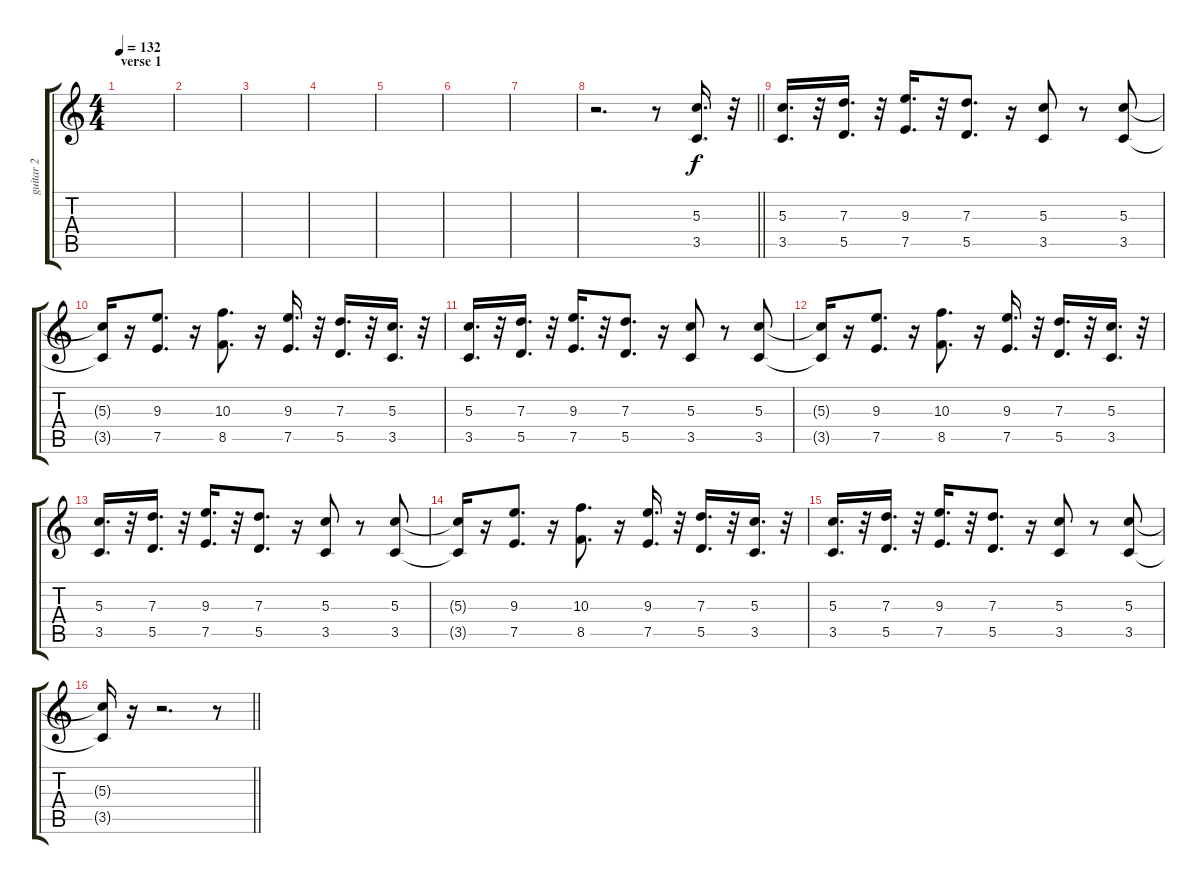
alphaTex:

\track ("guitar 2" "guitar 2") {instrument electricguitarjazz}
\staff {score tabs}
\tuning (E4 B3 G3 D3 A2 E2) {hide}
\ts (4 4)
\section ("" "verse 1")
\tempo 132
\clef g2
\ks c
|
|
|
|
|
|
|
\barLineRight lightlight
r.2{d volume 11 instrument distortionguitar} r.8 (5.3 3.5).16{d} r.32 |
\section ("" "")
(5.3 3.5).16{d} r.32 (7.3 5.5).16{d} r.32 (9.3 7.5).16{d} r.32 (7.3 5.5).8{d} r.16 (5.3 3.5).8 r.8 (5.3 3.5).8 |
(5.3{t} 3.5{t}).16 r.16 (9.3 7.5).8{d} r.16 (10.3 8.5).8{d} r.16 (9.3 7.5).16{d} r.32 (7.3 5.5).16{d} r.32 (5.3 3.5).16{d} r.32 |
(5.3 3.5).16{d} r.32 (7.3 5.5).16{d} r.32 (9.3 7.5).16{d} r.32 (7.3 5.5).8{d} r.16 (5.3 3.5).8 r.8 (5.3 3.5).8 |
(5.3{t} 3.5{t}).16 r.16 (9.3 7.5).8{d} r.16 (10.3 8.5).8{d} r.16 (9.3 7.5).16{d} r.32 (7.3 5.5).16{d} r.32 (5.3 3.5).16{d} r.32 |
(5.3 3.5).16{d} r.32 (7.3 5.5).16{d} r.32 (9.3 7.5).16{d} r.32 (7.3 5.5).8{d} r.16 (5.3 3.5).8 r.8 (5.3 3.5).8 |
(5.3{t} 3.5{t}).16 r.16 (9.3 7.5).8{d} r.16 (10.3 8.5).8{d} r.16 (9.3 7.5).16{d} r.32 (7.3 5.5).16{d} r.32 (5.3 3.5).16{d} r.32 |
(5.3 3.5).16{d} r.32 (7.3 5.5).16{d} r.32 (9.3 7.5).16{d} r.32 (7.3 5.5).8{d} r.16 (5.3 3.5).8 r.8 (5.3 3.5).8 |
\barLineRight lightlight
(5.3{t} 3.5{t}).16 r.16 r.2{d} r.8
